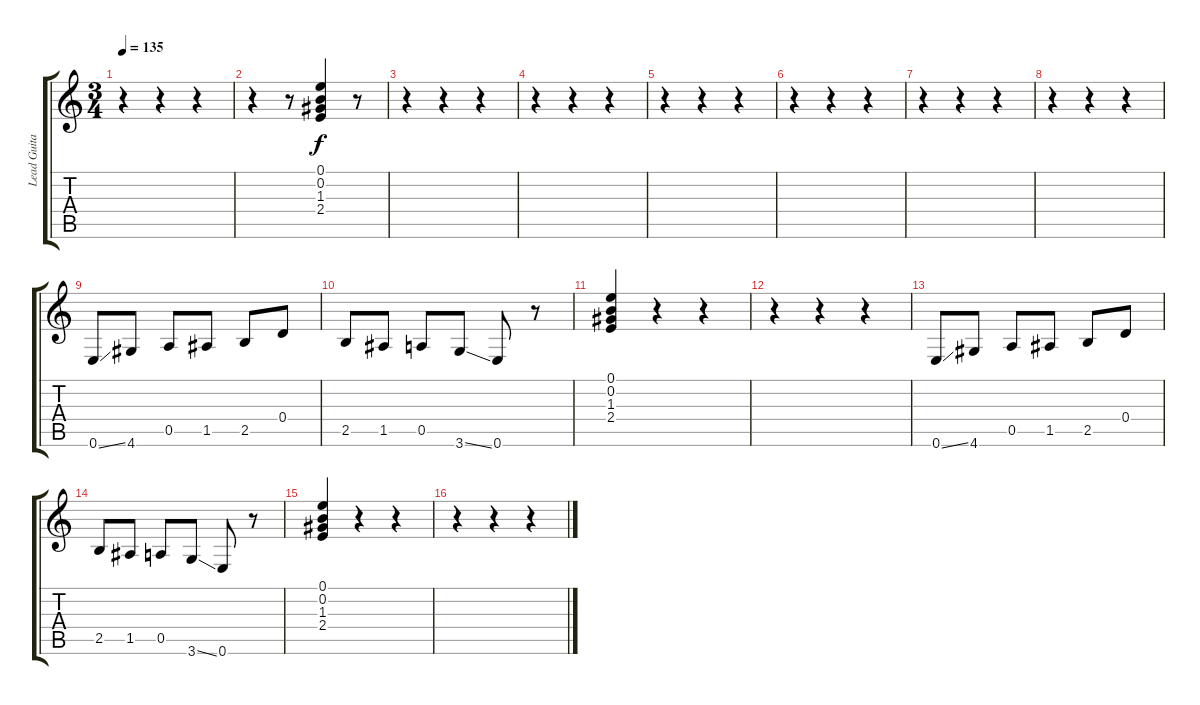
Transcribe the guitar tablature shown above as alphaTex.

\track ("Lead Guitar" "Lead Guita") {instrument overdrivenguitar}
\staff {score tabs}
\tuning (E4 B3 G3 D3 A2 E2) {hide}
\ts (3 4)
\tempo 135
\clef g2
\ks c
r.4{dy f} r.4 r.4 |
r.4 r.8 (0.1 0.2 1.3 2.4).4 r.8 |
r.4 r.4 r.4 |
r.4 r.4 r.4 |
r.4 r.4 r.4 |
r.4 r.4 r.4 |
r.4 r.4 r.4 |
r.4 r.4 r.4 |
0.6{ss}.8 4.6.8 0.5.8 1.5.8 2.5.8 0.4.8 |
2.5.8 1.5.8 0.5.8 3.6{ss}.8 0.6.8 r.8 |
(0.1 0.2 1.3 2.4).4 r.4 r.4 |
r.4 r.4 r.4 |
0.6{ss}.8 4.6.8 0.5.8 1.5.8 2.5.8 0.4.8 |
2.5.8 1.5.8 0.5.8 3.6{ss}.8 0.6.8 r.8 |
(0.1 0.2 1.3 2.4).4 r.4 r.4 |
r.4 r.4 r.4
